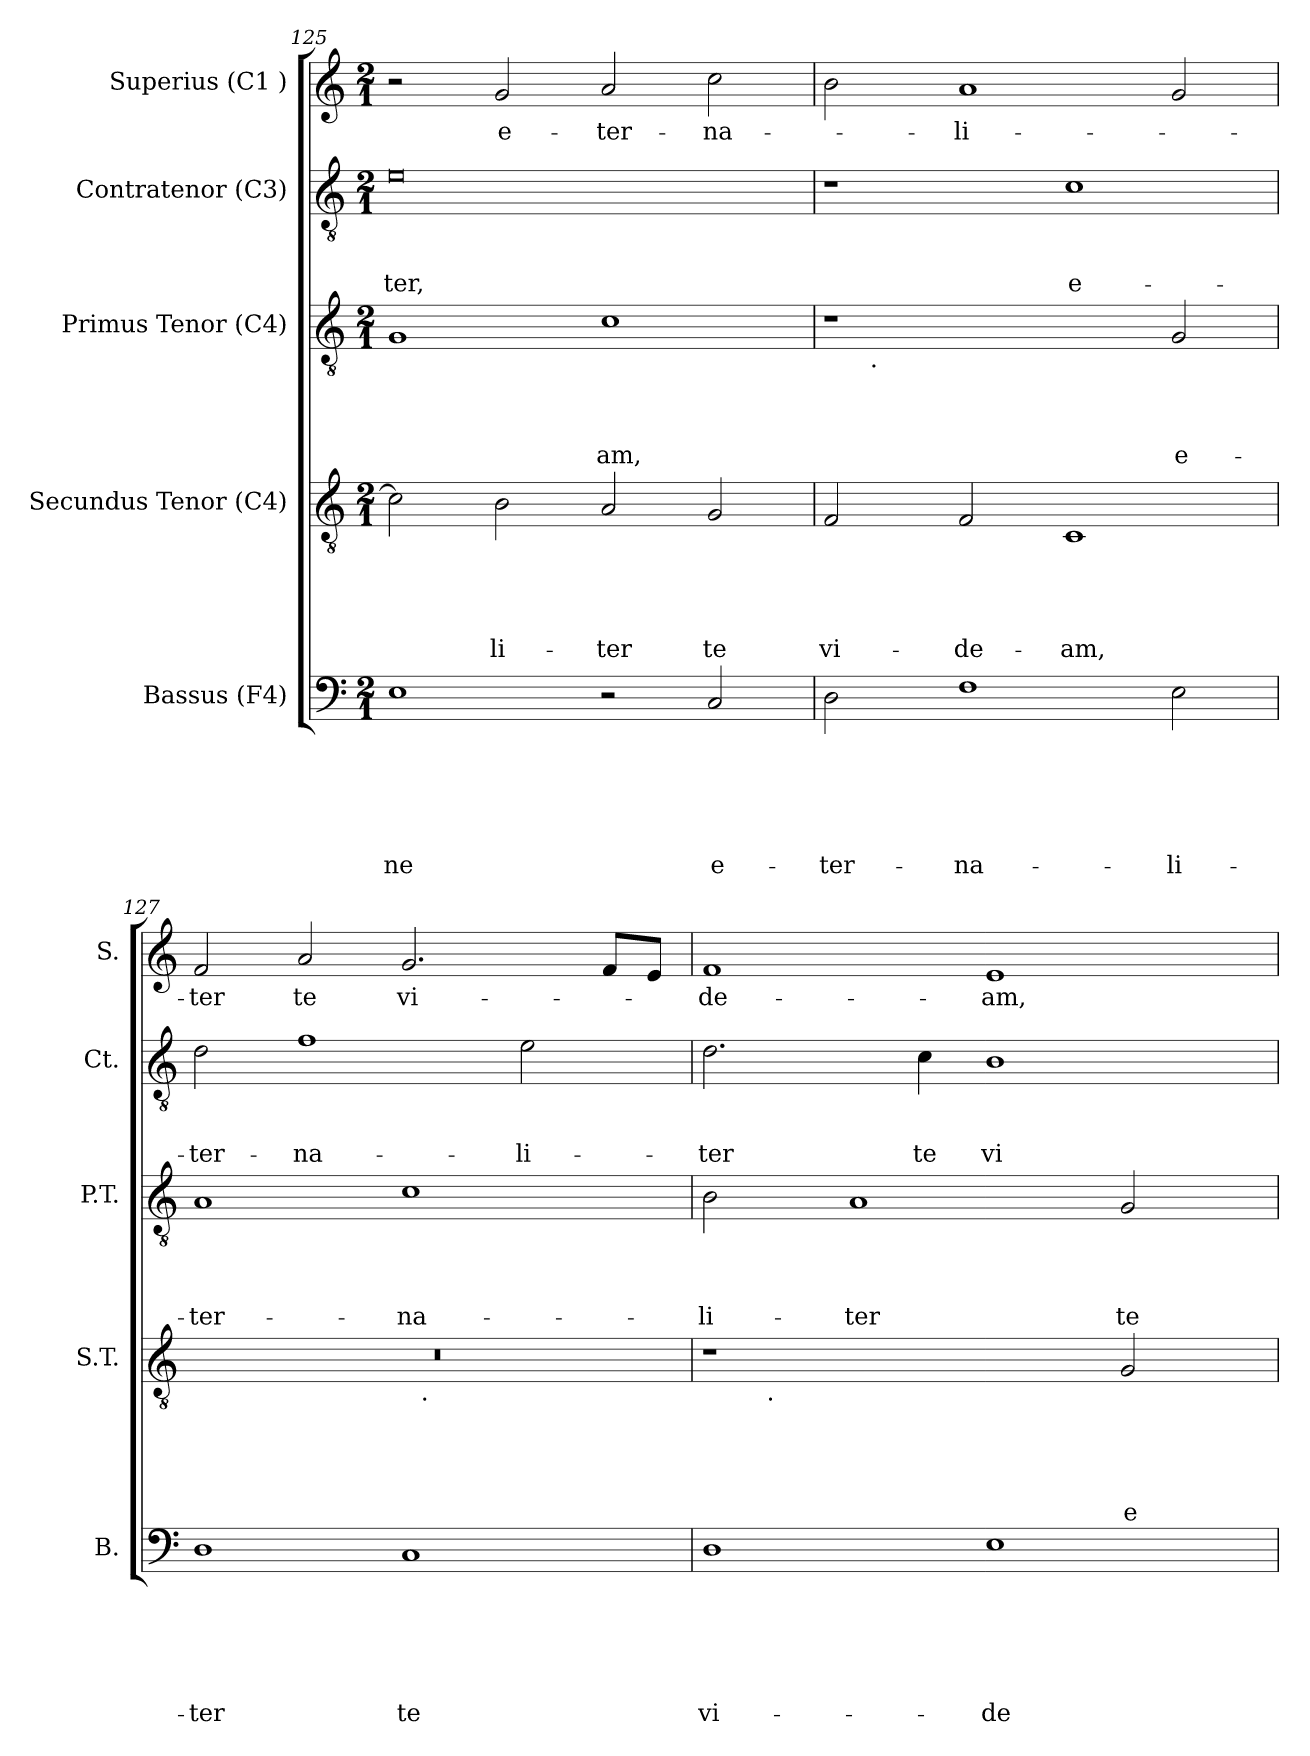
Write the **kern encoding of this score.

**kern	**text	**text	**text	**text	**text	**text	**kern	**text	**text	**text	**text	**text	**kern	**text	**text	**text	**text	**kern	**text	**text	**text	**kern	**text
*part5	*part5	*part5	*part5	*part5	*part5	*part5	*part4	*part4	*part4	*part4	*part4	*part4	*part3	*part3	*part3	*part3	*part3	*part2	*part2	*part2	*part2	*part1	*part1
*staff5	*staff5	*staff5	*staff5	*staff5	*staff5	*staff5	*staff4	*staff4	*staff4	*staff4	*staff4	*staff4	*staff3	*staff3	*staff3	*staff3	*staff3	*staff2	*staff2	*staff2	*staff2	*staff1	*staff1
*I"Bassus (F4)	*	*	*	*	*	*	*I"Secundus Tenor (C4)	*	*	*	*	*	*I"Primus Tenor (C4)	*	*	*	*	*I"Contratenor (C3)	*	*	*	*I"Superius (C1 )	*
*I'B.	*	*	*	*	*	*	*I'S.T.	*	*	*	*	*	*I'P.T.	*	*	*	*	*I'Ct.	*	*	*	*I'S.	*
*clefF4	*	*	*	*	*	*	*clefGv2	*	*	*	*	*	*clefGv2	*	*	*	*	*clefGv2	*	*	*	*clefG2	*
*k[]	*	*	*	*	*	*	*k[]	*	*	*	*	*	*k[]	*	*	*	*	*k[]	*	*	*	*k[]	*
*C:	*	*	*	*	*	*	*C:	*	*	*	*	*	*C:	*	*	*	*	*C:	*	*	*	*C:	*
*M2/1	*	*	*	*	*	*	*M2/1	*	*	*	*	*	*M2/1	*	*	*	*	*M2/1	*	*	*	*M2/1	*
=125	=125	=125	=125	=125	=125	=125	=125	=125	=125	=125	=125	=125	=125	=125	=125	=125	=125	=125	=125	=125	=125	=125	=125
!	!	!	!	!	!	!LO:LY:b	!	!	!	!	!	!	!	!	!	!	!	!	!	!	!LO:LY:b	!	!
1E	.	.	.	.	.	-ne	2c\]	.	.	.	.	.	1G	.	.	.	.	0e	.	.	-ter,	2r	.
!	!	!	!	!	!	!	!	!	!	!	!	!LO:LY:b	!	!	!	!	!	!	!	!	!	!	!LO:LY:b
.	.	.	.	.	.	.	2B\	.	.	.	.	-li-	.	.	.	.	.	.	.	.	.	2g/	e-
!	!	!	!	!	!	!	!	!	!	!	!	!LO:LY:b	!	!	!	!	!LO:LY:b	!	!	!	!	!	!LO:LY:b
2r	.	.	.	.	.	.	2A/	.	.	.	.	-ter	1c	.	.	.	-am,	.	.	.	.	2a/	-ter-
!	!	!	!	!	!	!LO:LY:b	!	!	!	!	!	!LO:LY:b	!	!	!	!	!	!	!	!	!	!	!LO:LY:b
2C/	.	.	.	.	.	e-	2G/	.	.	.	.	te	.	.	.	.	.	.	.	.	.	2cc\	-na-
=126	=126	=126	=126	=126	=126	=126	=126	=126	=126	=126	=126	=126	=126	=126	=126	=126	=126	=126	=126	=126	=126	=126	=126
!	!	!	!	!	!	!LO:LY:b	!	!	!	!	!	!LO:LY:b	!	!	!	!	!	!	!	!	!	!	!
*	*	*	*	*	*	*	*	*	*	*	*	*	*^	*	*	*	*	*	*	*	*	*	*
2D\	.	.	.	.	.	-ter-	2F/	.	.	.	.	vi-	1r	8ryy	.	.	.	.	1r	.	.	.	2b\	.
!	!	!	!	!	!	!	!	!	!	!	!	!	!	!LO:TX:b:t=.	!	!	!	!	!	!	!	!	!	!
.	.	.	.	.	.	.	.	.	.	.	.	.	.	1...ryy	.	.	.	.	.	.	.	.	.	.
!	!	!	!	!	!	!LO:LY:b	!	!	!	!	!	!LO:LY:b	!	!	!	!	!	!	!	!	!	!	!	!LO:LY:b:rj
1F	.	.	.	.	.	-na-	2F/	.	.	.	.	-de-	.	.	.	.	.	.	.	.	.	.	1a	-li-
!	!	!	!	!	!	!	!	!	!	!	!	!LO:LY:b	!	!	!	!	!	!	!	!	!	!LO:LY:b:rj	!	!
.	.	.	.	.	.	.	1C	.	.	.	.	-am,	2ryy	.	.	.	.	.	1c	.	.	e-	.	.
!	!	!	!	!	!	!LO:LY:b	!	!	!	!	!	!	!	!	!	!	!	!LO:LY:b	!	!	!	!	!	!
2E\	.	.	.	.	.	-li-	.	.	.	.	.	.	2G/	.	.	.	.	e-	.	.	.	.	2g</	.
!!LO:LB:g=z
=127	=127	=127	=127	=127	=127	=127	=127	=127	=127	=127	=127	=127	=127	=127	=127	=127	=127	=127	=127	=127	=127	=127	=127	=127
!	!	!	!	!	!	!LO:LY:b	!	!	!	!	!	!	!	!	!	!	!	!LO:LY:b	!	!	!	!LO:LY:b	!	!LO:LY:b
*	*	*	*	*	*	*	*^	*	*	*	*	*	*v	*v	*	*	*	*	*	*	*	*	*	*
1D	.	.	.	.	.	-ter	0r	1ryy	.	.	.	.	.	1A	.	.	.	-ter-	2d\	.	.	-ter-	2f/	-ter
!	!	!	!	!	!	!	!	!	!	!	!	!	!	!	!	!	!	!	!	!	!	!LO:LY:b	!	!LO:LY:b
.	.	.	.	.	.	.	.	.	.	.	.	.	.	.	.	.	.	.	1f	.	.	-na-	2a/	te
!	!	!	!	!	!	!LO:LY:b	!	!	!	!	!	!	!	!	!	!	!	!LO:LY:b	!	!	!	!	!	!LO:LY:b
1C	.	.	.	.	.	te	.	32ryy	.	.	.	.	.	1c	.	.	.	-na-	.	.	.	.	2.g/	vi-
!	!	!	!	!	!	!	!	!LO:TX:b:t=.	!	!	!	!	!	!	!	!	!	!	!	!	!	!	!	!
.	.	.	.	.	.	.	.	2ryy	.	.	.	.	.	.	.	.	.	.	.	.	.	.	.	.
!	!	!	!	!	!	!	!	!	!	!	!	!	!	!	!	!	!	!	!	!	!	!LO:LY:b	!	!
.	.	.	.	.	.	.	.	.	.	.	.	.	.	.	.	.	.	.	2e\	.	.	-li-	.	.
.	.	.	.	.	.	.	.	4...ryy	.	.	.	.	.	.	.	.	.	.	.	.	.	.	.	.
.	.	.	.	.	.	.	.	.	.	.	.	.	.	.	.	.	.	.	.	.	.	.	8f/L	.
.	.	.	.	.	.	.	.	.	.	.	.	.	.	.	.	.	.	.	.	.	.	.	8e/J	.
=128	=128	=128	=128	=128	=128	=128	=128	=128	=128	=128	=128	=128	=128	=128	=128	=128	=128	=128	=128	=128	=128	=128	=128	=128
!	!	!	!	!	!	!LO:LY:b	!	!	!	!	!	!	!	!	!	!	!	!LO:LY:b	!	!	!	!LO:LY:b	!	!LO:LY:b
1D	.	.	.	.	.	vi-	1r	8ryy	.	.	.	.	.	2B\	.	.	.	-li-	2.d\	.	.	-ter	1f	-de-
.	.	.	.	.	.	.	.	32ryy	.	.	.	.	.	.	.	.	.	.	.	.	.	.	.	.
!	!	!	!	!	!	!	!	!LO:TX:b:t=.	!	!	!	!	!	!	!	!	!	!	!	!	!	!	!	!
.	.	.	.	.	.	.	.	1ryy	.	.	.	.	.	.	.	.	.	.	.	.	.	.	.	.
!	!	!	!	!	!	!	!	!	!	!	!	!	!	!	!	!	!	!LO:LY:b	!	!	!	!	!	!
.	.	.	.	.	.	.	.	.	.	.	.	.	.	1A	.	.	.	-ter	.	.	.	.	.	.
!	!	!	!	!	!	!	!	!	!	!	!	!	!	!	!	!	!	!	!	!	!	!LO:LY:b	!	!
.	.	.	.	.	.	.	.	.	.	.	.	.	.	.	.	.	.	.	4c\	.	.	te	.	.
!	!	!	!	!	!	!LO:LY:b	!	!	!	!	!	!	!	!	!	!	!	!	!	!	!	!LO:LY:b	!	!LO:LY:b
1E	.	.	.	.	.	-de-	2ryy	.	.	.	.	.	.	.	.	.	.	.	1B	.	.	vi-	1e	-am,
.	.	.	.	.	.	.	.	2ryy	.	.	.	.	.	.	.	.	.	.	.	.	.	.	.	.
!	!	!	!	!	!	!	!	!	!	!	!	!	!LO:LY:b	!	!	!	!	!LO:LY:b	!	!	!	!	!	!
.	.	.	.	.	.	.	2G/	.	.	.	.	.	e-	2G/	.	.	.	te	.	.	.	.	.	.
.	.	.	.	.	.	.	.	4ryy	.	.	.	.	.	.	.	.	.	.	.	.	.	.	.	.
.	.	.	.	.	.	.	.	16.ryy	.	.	.	.	.	.	.	.	.	.	.	.	.	.	.	.
*	*	*	*	*	*	*	*v	*v	*	*	*	*	*	*	*	*	*	*	*	*	*	*	*	*
=	=	=	=	=	=	=	=	=	=	=	=	=	=	=	=	=	=	=	=	=	=	=	=
*-	*-	*-	*-	*-	*-	*-	*-	*-	*-	*-	*-	*-	*-	*-	*-	*-	*-	*-	*-	*-	*-	*-	*-
